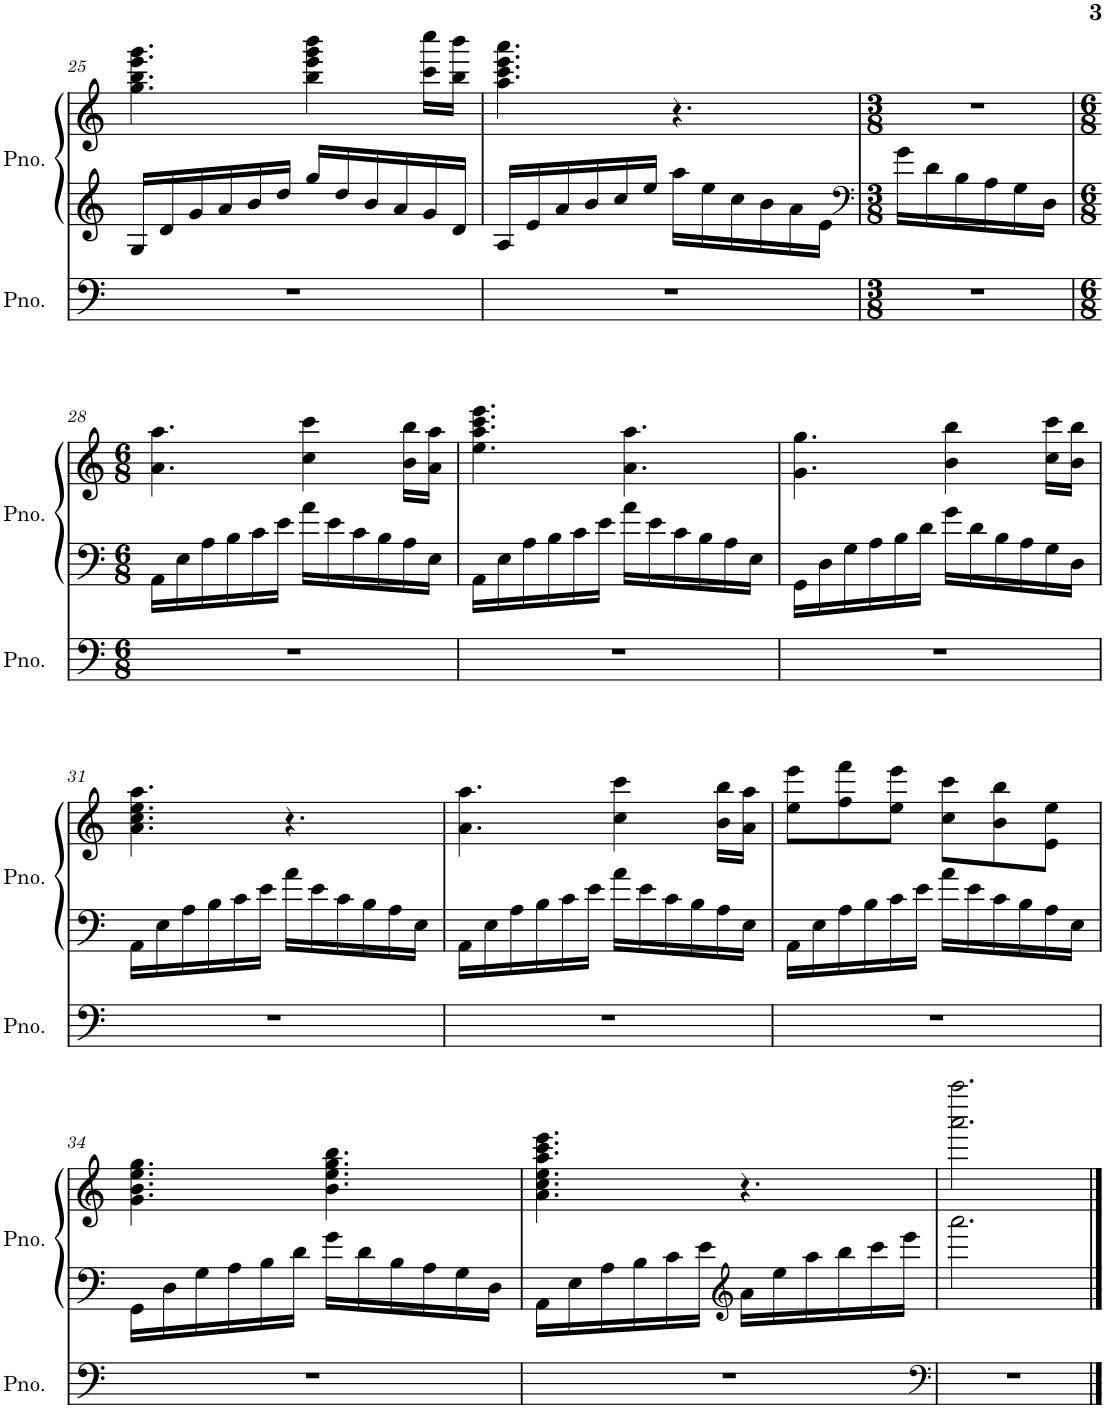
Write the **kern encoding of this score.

**kern	**kern	**kern
*part2	*part1	*part1
*staff3	*staff2	*staff1
*I"Piano	*I"Piano	*
*I'Pno.	*I'Pno.	*
!!LO:PB:g=z
*clefF4	*clefG2	*clefG2
*k[]	*k[]	*k[]
*M6/8	*M6/8	*M6/8
=25	=25	=25
2.r	16G/LL	4.gg\ 4.bb\ 4.eee\ 4.ggg\
.	16d/	.
.	16g/	.
.	16a/	.
.	16b/	.
.	16dd/JJ	.
.	16gg/LL	4bb\ 4eee\ 4ggg\ 4bbb\
.	16dd/	.
.	16b/	.
.	16a/	.
.	16g/	16ccc\ 16cccc\LL
.	16d/JJ	16bb\ 16bbb\JJ
=26	=26	=26
2.r	16A/LL	4.aa\ 4.ccc\ 4.eee\ 4.aaa\
.	16e/	.
.	16a/	.
.	16b/	.
.	16cc/	.
.	16ee/JJ	.
.	16aa\LL	4.r
.	16ee\	.
.	16cc\	.
.	16b\	.
.	16a\	.
.	16e\JJ	.
=27	=27	=27
*	*clefF4	*
*M3/8	*M3/8	*M3/8
4.r	16g\LL	4.r
.	16d\	.
.	16B\	.
.	16A\	.
.	16G\	.
.	16D\JJ	.
!!LO:LB:g=z
=28	=28	=28
*M6/8	*M6/8	*M6/8
2.r	16AA\LL	4.a\ 4.aa\
.	16E\	.
.	16A\	.
.	16B\	.
.	16c\	.
.	16e\JJ	.
.	16a\LL	4cc\ 4ccc\
.	16e\	.
.	16c\	.
.	16B\	.
.	16A\	16b\ 16bb\LL
.	16E\JJ	16a\ 16aa\JJ
=29	=29	=29
2.r	16AA\LL	4.ee\ 4.aa\ 4.ccc\ 4.eee\
.	16E\	.
.	16A\	.
.	16B\	.
.	16c\	.
.	16e\JJ	.
.	16a\LL	4.a\ 4.aa\
.	16e\	.
.	16c\	.
.	16B\	.
.	16A\	.
.	16E\JJ	.
=30	=30	=30
2.r	16GG\LL	4.g\ 4.gg\
.	16D\	.
.	16G\	.
.	16A\	.
.	16B\	.
.	16d\JJ	.
.	16g\LL	4b\ 4bb\
.	16d\	.
.	16B\	.
.	16A\	.
.	16G\	16cc\ 16ccc\LL
.	16D\JJ	16b\ 16bb\JJ
!!LO:LB:g=z
=31	=31	=31
2.r	16AA\LL	4.a\ 4.cc\ 4.ee\ 4.aa\
.	16E\	.
.	16A\	.
.	16B\	.
.	16c\	.
.	16e\JJ	.
.	16a\LL	4.r
.	16e\	.
.	16c\	.
.	16B\	.
.	16A\	.
.	16E\JJ	.
=32	=32	=32
2.r	16AA\LL	4.a\ 4.aa\
.	16E\	.
.	16A\	.
.	16B\	.
.	16c\	.
.	16e\JJ	.
.	16a\LL	4cc\ 4ccc\
.	16e\	.
.	16c\	.
.	16B\	.
.	16A\	16b\ 16bb\LL
.	16E\JJ	16a\ 16aa\JJ
=33	=33	=33
2.r	16AA\LL	8ee\ 8eee\L
.	16E\	.
.	16A\	8ff\ 8fff\
.	16B\	.
.	16c\	8ee\ 8eee\J
.	16e\JJ	.
.	16a\LL	8cc\ 8ccc\L
.	16e\	.
.	16c\	8b\ 8bb\
.	16B\	.
.	16A\	8e\ 8ee\J
.	16E\JJ	.
!!LO:LB:g=z
=34	=34	=34
2.r	16GG\LL	4.g\ 4.b\ 4.ee\ 4.gg\
.	16D\	.
.	16G\	.
.	16A\	.
.	16B\	.
.	16d\JJ	.
.	16g\LL	4.b\ 4.ee\ 4.gg\ 4.bb\
.	16d\	.
.	16B\	.
.	16A\	.
.	16G\	.
.	16D\JJ	.
=35	=35	=35
2.r	16AA\LL	4.a\ 4.cc\ 4.ee\ 4.aa\ 4.ccc\ 4.eee\
.	16E\	.
.	16A\	.
.	16B\	.
.	16c\	.
.	16e\JJ	.
*	*clefG2	*
.	16a\LL	4.r
.	16ee\	.
.	16aa\	.
.	16bb\	.
.	16ccc\	.
.	16eee\JJ	.
=36	=36	=36
*clefF4	*	*
2.r	2.aaa\	2.aaa\ 2.aaaa\
==	==	==
*-	*-	*-
